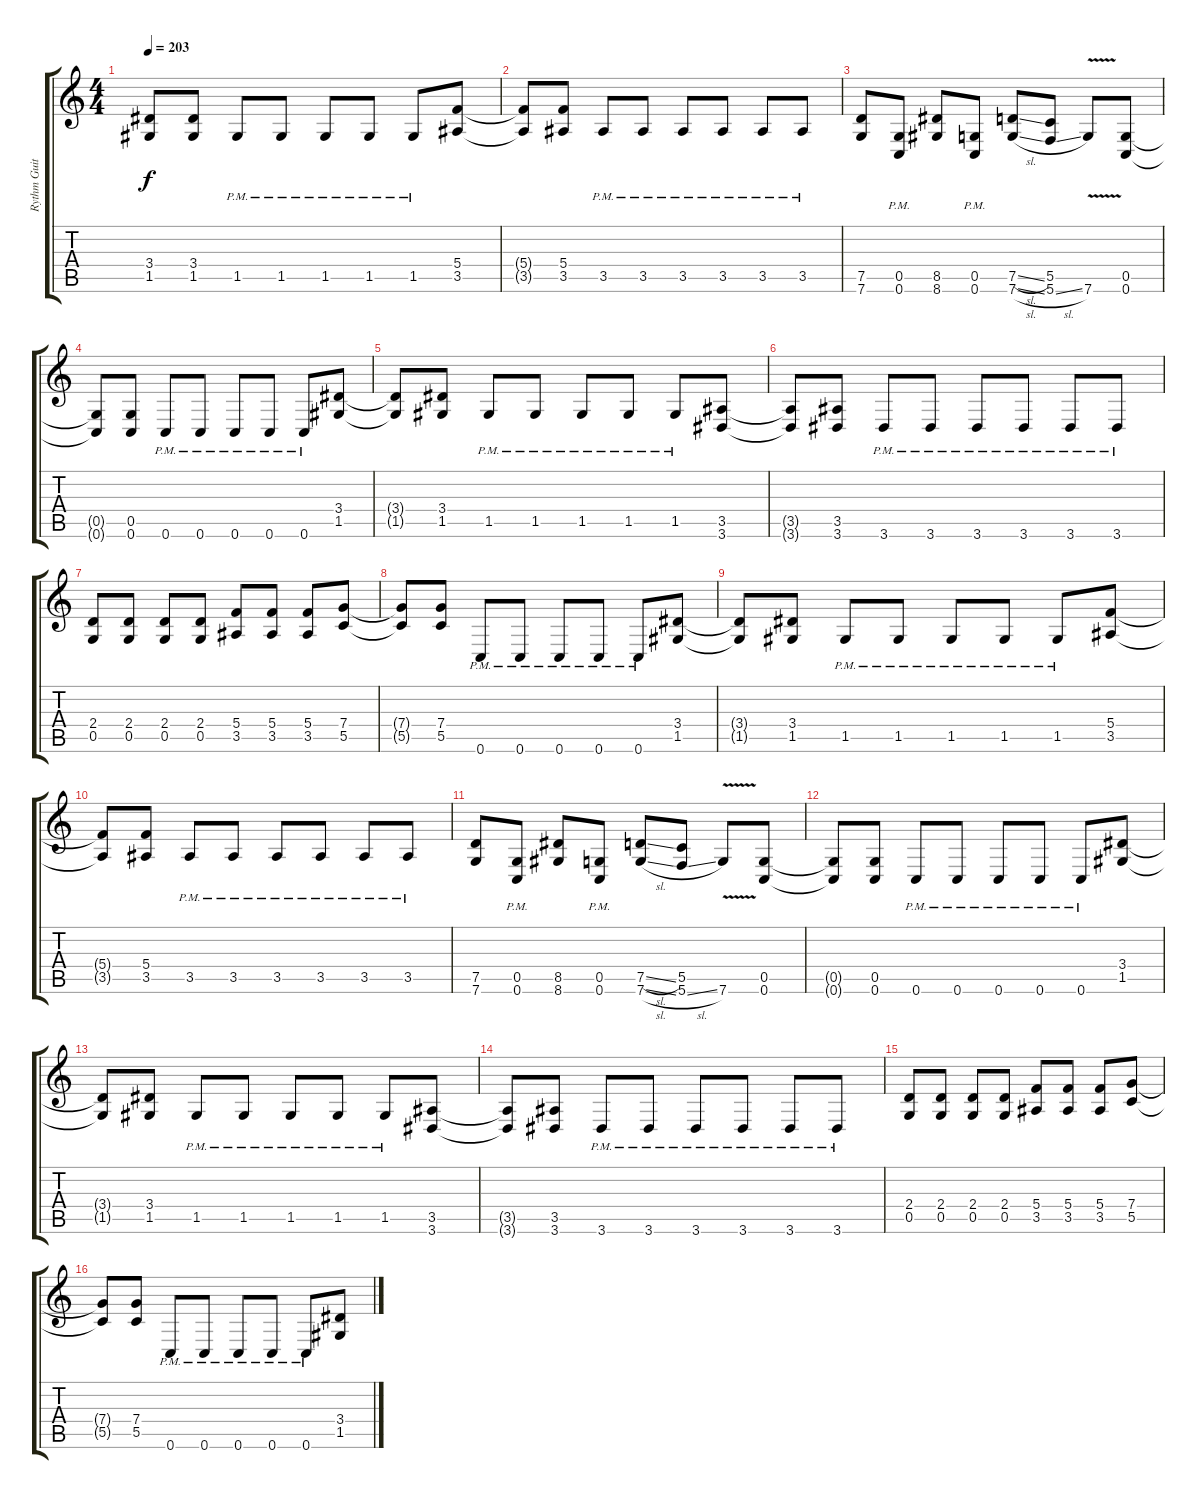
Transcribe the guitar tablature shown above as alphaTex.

\track ("Rythm Guitar I" "Rythm Guit") {instrument distortionguitar}
\staff {score tabs}
\tuning (D4 A3 F3 C3 G2 C2) {hide}
\ts (4 4)
\tempo 203
\clef g2
\ks c
(3.4{t} 1.5{t}).8{dy f} (3.4 1.5).8 1.5{pm}.8 1.5{pm}.8 1.5{pm}.8 1.5{pm}.8 1.5{pm}.8 (5.4 3.5).8 |
(5.4{t} 3.5{t}).8 (5.4 3.5).8 3.5{pm}.8 3.5{pm}.8 3.5{pm}.8 3.5{pm}.8 3.5{pm}.8 3.5{pm}.8 |
(7.5 7.6).8 (0.5{pm} 0.6{pm}).8 (8.5 8.6).8 (0.5{pm} 0.6{pm}).8 (7.5{sl} 7.6{sl}).8 (5.5 5.6{sl}).8 7.6{v}.8 (0.5 0.6).8 |
(0.5{t} 0.6{t}).8 (0.5 0.6).8 0.6{pm}.8 0.6{pm}.8 0.6{pm}.8 0.6{pm}.8 0.6{pm}.8 (3.4 1.5).8 |
(3.4{t} 1.5{t}).8 (3.4 1.5).8 1.5{pm}.8 1.5{pm}.8 1.5{pm}.8 1.5{pm}.8 1.5{pm}.8 (3.5 3.6).8 |
(3.5{t} 3.6{t}).8 (3.5 3.6).8 3.6{pm}.8 3.6{pm}.8 3.6{pm}.8 3.6{pm}.8 3.6{pm}.8 3.6{pm}.8 |
(2.4 0.5).8 (2.4 0.5).8 (2.4 0.5).8 (2.4 0.5).8 (5.4 3.5).8 (5.4 3.5).8 (5.4 3.5).8 (7.4 5.5).8 |
(7.4{t} 5.5{t}).8 (7.4 5.5).8 0.6{pm}.8 0.6{pm}.8 0.6{pm}.8 0.6{pm}.8 0.6{pm}.8 (3.4 1.5).8 |
(3.4{t} 1.5{t}).8 (3.4 1.5).8 1.5{pm}.8 1.5{pm}.8 1.5{pm}.8 1.5{pm}.8 1.5{pm}.8 (5.4 3.5).8 |
(5.4{t} 3.5{t}).8 (5.4 3.5).8 3.5{pm}.8 3.5{pm}.8 3.5{pm}.8 3.5{pm}.8 3.5{pm}.8 3.5{pm}.8 |
(7.5 7.6).8 (0.5{pm} 0.6{pm}).8 (8.5 8.6).8 (0.5{pm} 0.6{pm}).8 (7.5{sl} 7.6{sl}).8 (5.5 5.6{sl}).8 7.6{v}.8 (0.5 0.6).8 |
(0.5{t} 0.6{t}).8 (0.5 0.6).8 0.6{pm}.8 0.6{pm}.8 0.6{pm}.8 0.6{pm}.8 0.6{pm}.8 (3.4 1.5).8 |
(3.4{t} 1.5{t}).8 (3.4 1.5).8 1.5{pm}.8 1.5{pm}.8 1.5{pm}.8 1.5{pm}.8 1.5{pm}.8 (3.5 3.6).8 |
(3.5{t} 3.6{t}).8 (3.5 3.6).8 3.6{pm}.8 3.6{pm}.8 3.6{pm}.8 3.6{pm}.8 3.6{pm}.8 3.6{pm}.8 |
(2.4 0.5).8 (2.4 0.5).8 (2.4 0.5).8 (2.4 0.5).8 (5.4 3.5).8 (5.4 3.5).8 (5.4 3.5).8 (7.4 5.5).8 |
(7.4{t} 5.5{t}).8 (7.4 5.5).8 0.6{pm}.8 0.6{pm}.8 0.6{pm}.8 0.6{pm}.8 0.6{pm}.8 (3.4 1.5).8
